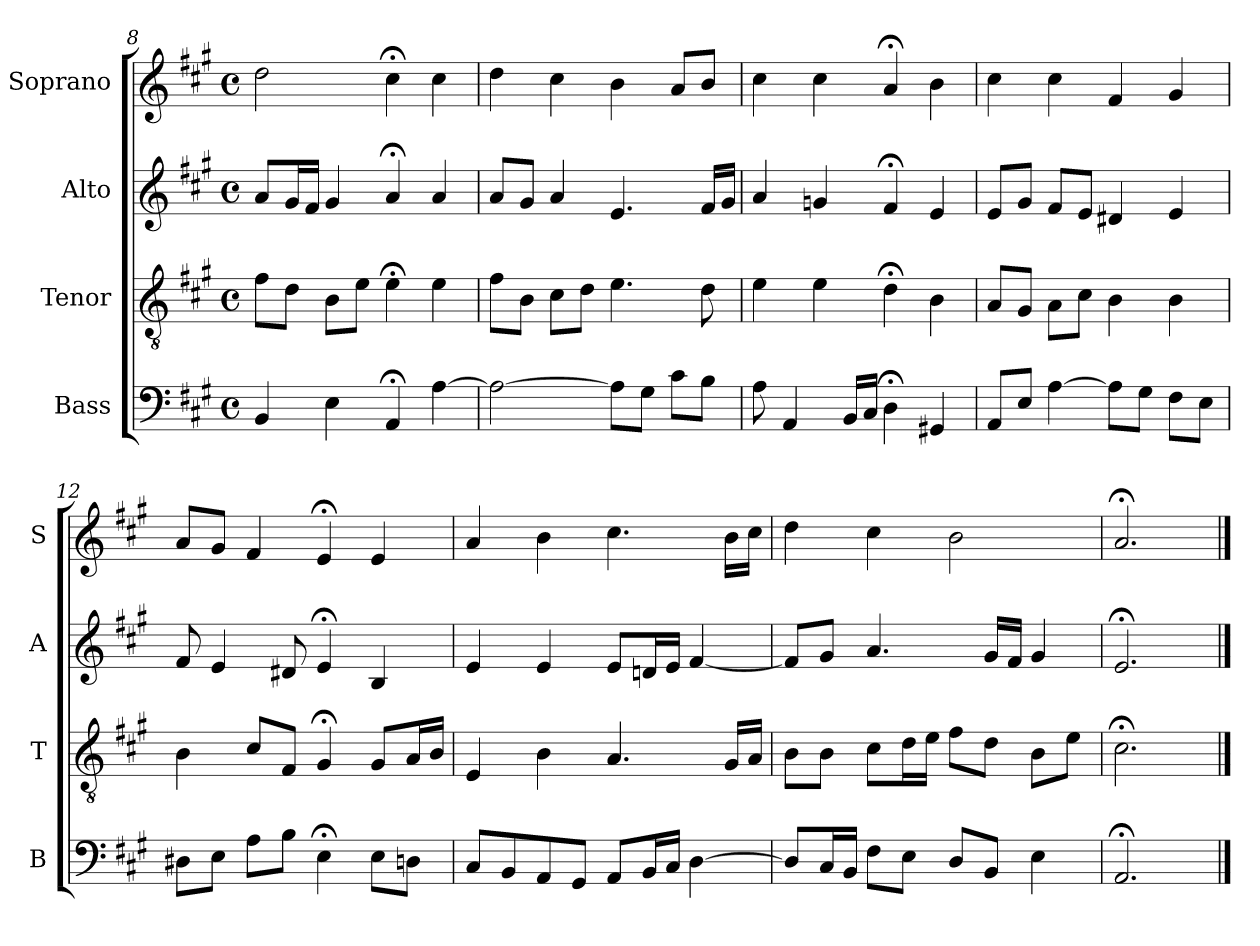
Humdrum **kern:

**kern	**kern	**kern	**kern
*part4	*part3	*part2	*part1
*staff4	*staff3	*staff2	*staff1
*I"Bass	*I"Tenor	*I"Alto	*I"Soprano
*I'B	*I'T	*I'A	*I'S
*clefF4	*clefGv2	*clefG2	*clefG2
*k[f#c#g#]	*k[f#c#g#]	*k[f#c#g#]	*k[f#c#g#]
*A:	*A:	*A:	*A:
*M4/4	*M4/4	*M4/4	*M4/4
*met(c)	*met(c)	*met(c)	*met(c)
=8	=8	=8	=8
4BB	8f#L	8aL	2dd
.	8dJ	16g#L	.
.	.	16f#JJ	.
4E	8BL	4g#	.
.	8eJ	.	.
4AA;<	4e;<	4a;<	4cc#;<
[4A	4e	4a	4cc#
=9	=9	=9	=9
2A_	8f#L	8aL	4dd
.	8BJ	8g#J	.
.	8c#L	4a	4cc#
.	8dJ	.	.
8AL]	4.e	4.e	4b
8G#J	.	.	.
8c#L	.	.	8aL
8BJ	8d	16f#LL	8bJ
.	.	16g#JJ	.
=10	=10	=10	=10
8A	4e	4a	4cc#
4AA	.	.	.
.	4e	4gn	4cc#
16BBLL	.	.	.
16C#JJ	.	.	.
4D;<	4d;<	4f#;<	4a;<
4GG#X	4B	4e	4b
=11	=11	=11	=11
8AAL	8AL	8eL	4cc#
8EJ	8G#J	8g#J	.
[4A	8AL	8f#L	4cc#
.	8c#J	8eJ	.
8AL]	4B	4d#X	4f#
8G#J	.	.	.
8F#L	4B	4e	4g#
8EJ	.	.	.
=12	=12	=12	=12
8D#XL	4B	8f#	8aL
8EJ	.	4e	8g#J
8AL	8c#L	.	4f#
8BJ	8F#J	8d#X	.
4E;<	4G#;<	4e;<	4e;<
8EL	8G#L	4Bi	4e
8DnJ	16AL	.	.
.	16BiJJ	.	.
=13	=13	=13	=13
8C#L	4Ei	4ei	4a
8BB	.	.	.
8AA	4B	4e	4b
8GG#J	.	.	.
8AAL	4.A	8eL	4.cc#
16BBL	.	16dnL	.
16C#JJ	.	16eJJ	.
[4D	.	[4f#	.
.	16G#LL	.	16bLL
.	16AJJ	.	16cc#JJ
=14	=14	=14	=14
8DL]	8BL	8f#L]	4dd
16C#L	8BJ	8g#J	.
16BBJJ	.	.	.
8F#L	8c#L	4.a	4cc#
8EJ	16dL	.	.
.	16eJJ	.	.
8DL	8f#L	.	2b
8BBJ	8dJ	16g#LL	.
.	.	16f#JJ	.
4E	8BL	4g#	.
.	8eJ	.	.
=15	=15	=15	=15
2.AA;<	2.c#;<	2.e;<	2.a;<
==	==	==	==
*-	*-	*-	*-
